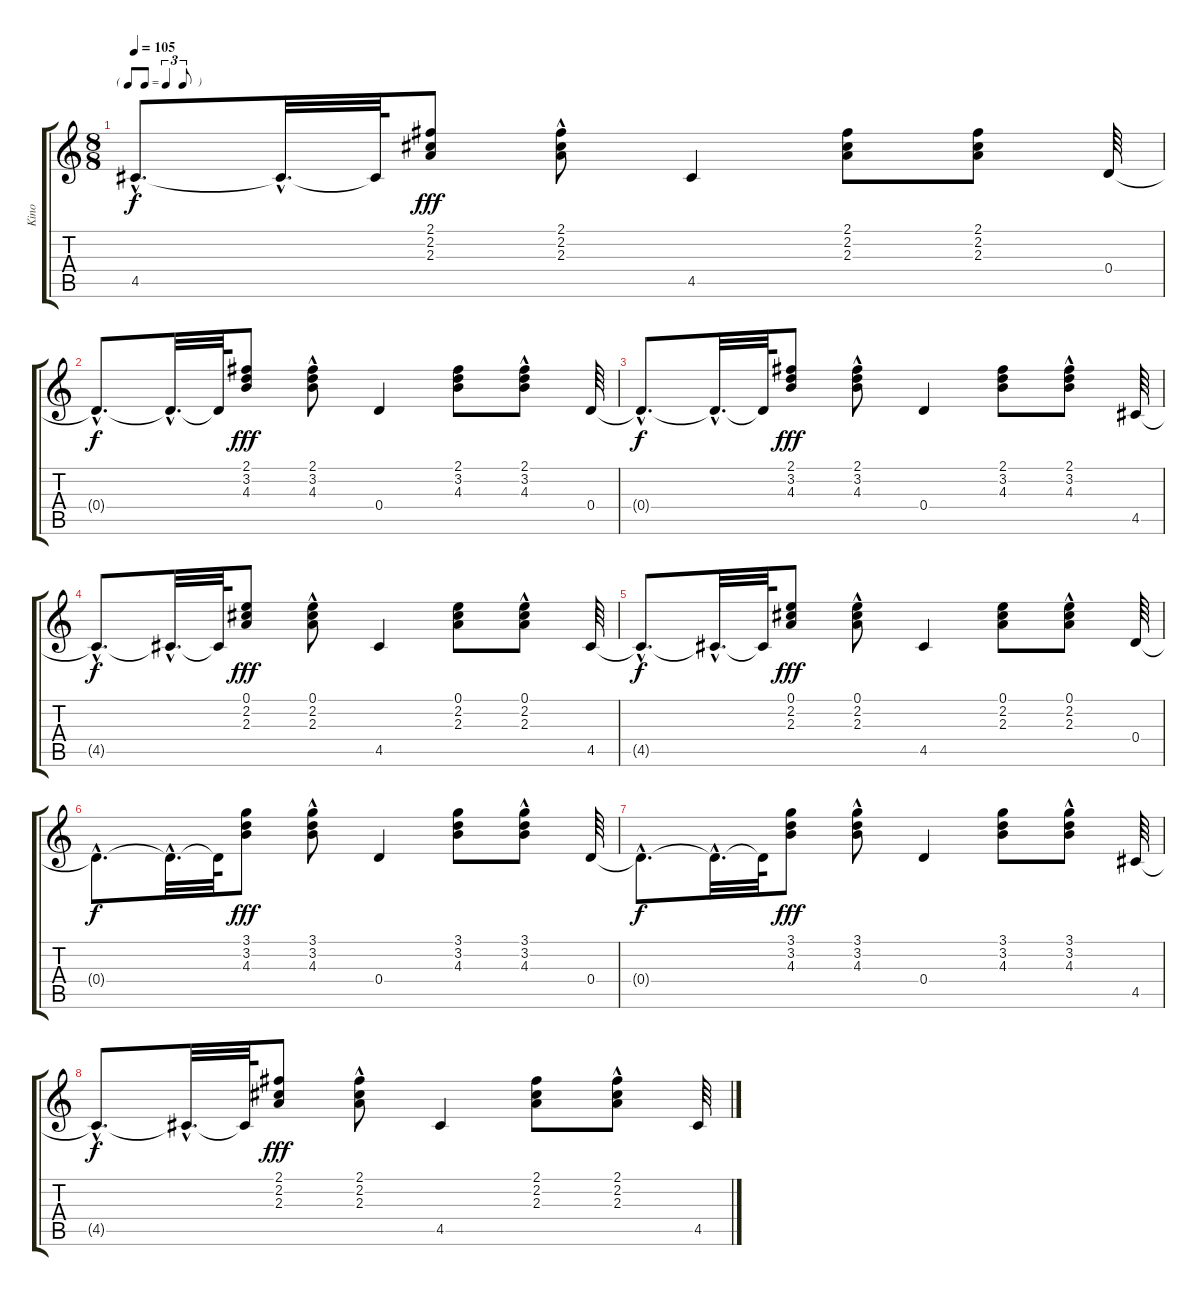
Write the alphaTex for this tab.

\track ("Kino " "Kino ") {instrument electricguitarclean}
\staff {score tabs}
\tuning (E4 B3 G3 D3 A2 E2) {hide}
\ts (8 8)
\tf triplet8th
\tempo 105
\clef g2
\ks c
4.5{hac t}.8{d dy f} 4.5{hac t}.32{d} 4.5{t}.64 (2.1 2.2 2.3).8{dy fff} (2.1{hac} 2.2{hac} 2.3{hac}).8 4.5.4 (2.1 2.2 2.3).8 (2.1 2.2 2.3).8 0.4.64 |
0.4{hac t}.8{d dy f} 0.4{hac t}.32{d} 0.4{t}.64 (2.1 3.2 4.3).8{dy fff} (2.1{hac} 3.2{hac} 4.3{hac}).8 0.4.4 (2.1 3.2 4.3).8 (2.1{hac} 3.2{hac} 4.3{hac}).8 0.4.64 |
0.4{hac t}.8{d dy f} 0.4{hac t}.32{d} 0.4{t}.64 (2.1 3.2 4.3).8{dy fff} (2.1{hac} 3.2{hac} 4.3{hac}).8 0.4.4 (2.1 3.2 4.3).8 (2.1{hac} 3.2{hac} 4.3{hac}).8 4.5.64 |
4.5{hac t}.8{d dy f} 4.5{hac t}.32{d} 4.5{t}.64 (0.1 2.2 2.3).8{dy fff} (0.1{hac} 2.2{hac} 2.3{hac}).8 4.5.4 (0.1 2.2 2.3).8 (0.1{hac} 2.2{hac} 2.3{hac}).8 4.5.64 |
4.5{hac t}.8{d dy f} 4.5{hac t}.32{d} 4.5{t}.64 (0.1 2.2 2.3).8{dy fff} (0.1{hac} 2.2{hac} 2.3{hac}).8 4.5.4 (0.1 2.2 2.3).8 (0.1{hac} 2.2{hac} 2.3{hac}).8 0.4.64 |
0.4{hac t}.8{d dy f} 0.4{hac t}.32{d} 0.4{t}.64 (3.1 3.2 4.3).8{dy fff} (3.1{hac} 3.2{hac} 4.3{hac}).8 0.4.4 (3.1 3.2 4.3).8 (3.1{hac} 3.2{hac} 4.3{hac}).8 0.4.64 |
0.4{hac t}.8{d dy f} 0.4{hac t}.32{d} 0.4{t}.64 (3.1 3.2 4.3).8{dy fff} (3.1{hac} 3.2{hac} 4.3{hac}).8 0.4.4 (3.1 3.2 4.3).8 (3.1{hac} 3.2{hac} 4.3{hac}).8 4.5.64 |
4.5{hac t}.8{d dy f} 4.5{hac t}.32{d} 4.5{t}.64 (2.1 2.2 2.3).8{dy fff} (2.1{hac} 2.2{hac} 2.3{hac}).8 4.5.4 (2.1 2.2 2.3).8 (2.1{hac} 2.2{hac} 2.3{hac}).8 4.5.64
